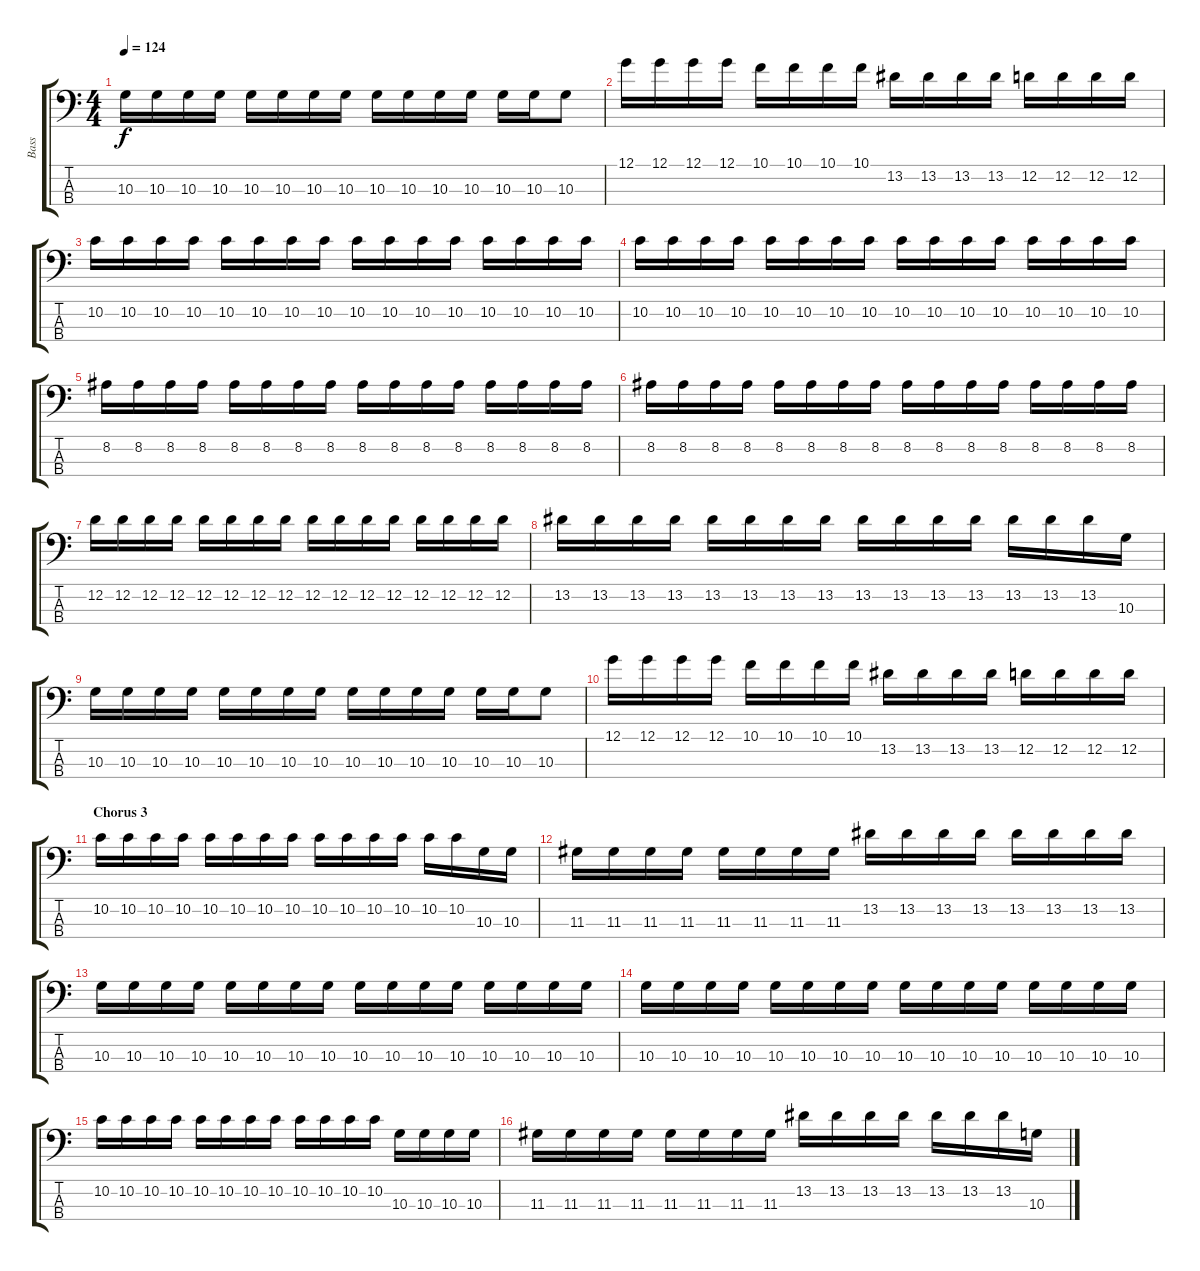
\track ("Bass" "Bass") {instrument electricbassfinger}
\staff {score tabs}
\tuning (G2 D2 A1 E1) {hide}
\ts (4 4)
\tempo 124
\clef f4
\ks c
10.3.16{dy f} 10.3.16 10.3.16 10.3.16 10.3.16 10.3.16 10.3.16 10.3.16 10.3.16 10.3.16 10.3.16 10.3.16 10.3.16 10.3.16 10.3.8 |
12.1.16 12.1.16 12.1.16 12.1.16 10.1.16 10.1.16 10.1.16 10.1.16 13.2.16 13.2.16 13.2.16 13.2.16 12.2.16 12.2.16 12.2.16 12.2.16 |
10.2.16 10.2.16 10.2.16 10.2.16 10.2.16 10.2.16 10.2.16 10.2.16 10.2.16 10.2.16 10.2.16 10.2.16 10.2.16 10.2.16 10.2.16 10.2.16 |
10.2.16 10.2.16 10.2.16 10.2.16 10.2.16 10.2.16 10.2.16 10.2.16 10.2.16 10.2.16 10.2.16 10.2.16 10.2.16 10.2.16 10.2.16 10.2.16 |
8.2.16 8.2.16 8.2.16 8.2.16 8.2.16 8.2.16 8.2.16 8.2.16 8.2.16 8.2.16 8.2.16 8.2.16 8.2.16 8.2.16 8.2.16 8.2.16 |
8.2.16 8.2.16 8.2.16 8.2.16 8.2.16 8.2.16 8.2.16 8.2.16 8.2.16 8.2.16 8.2.16 8.2.16 8.2.16 8.2.16 8.2.16 8.2.16 |
12.2.16 12.2.16 12.2.16 12.2.16 12.2.16 12.2.16 12.2.16 12.2.16 12.2.16 12.2.16 12.2.16 12.2.16 12.2.16 12.2.16 12.2.16 12.2.16 |
13.2.16 13.2.16 13.2.16 13.2.16 13.2.16 13.2.16 13.2.16 13.2.16 13.2.16 13.2.16 13.2.16 13.2.16 13.2.16 13.2.16 13.2.16 10.3.16 |
10.3.16 10.3.16 10.3.16 10.3.16 10.3.16 10.3.16 10.3.16 10.3.16 10.3.16 10.3.16 10.3.16 10.3.16 10.3.16 10.3.16 10.3.8 |
12.1.16 12.1.16 12.1.16 12.1.16 10.1.16 10.1.16 10.1.16 10.1.16 13.2.16 13.2.16 13.2.16 13.2.16 12.2.16 12.2.16 12.2.16 12.2.16 |
\section ("" "Chorus 3")
10.2.16 10.2.16 10.2.16 10.2.16 10.2.16 10.2.16 10.2.16 10.2.16 10.2.16 10.2.16 10.2.16 10.2.16 10.2.16 10.2.16 10.3.16 10.3.16 |
11.3.16 11.3.16 11.3.16 11.3.16 11.3.16 11.3.16 11.3.16 11.3.16 13.2.16 13.2.16 13.2.16 13.2.16 13.2.16 13.2.16 13.2.16 13.2.16 |
10.3.16 10.3.16 10.3.16 10.3.16 10.3.16 10.3.16 10.3.16 10.3.16 10.3.16 10.3.16 10.3.16 10.3.16 10.3.16 10.3.16 10.3.16 10.3.16 |
10.3.16 10.3.16 10.3.16 10.3.16 10.3.16 10.3.16 10.3.16 10.3.16 10.3.16 10.3.16 10.3.16 10.3.16 10.3.16 10.3.16 10.3.16 10.3.16 |
10.2.16 10.2.16 10.2.16 10.2.16 10.2.16 10.2.16 10.2.16 10.2.16 10.2.16 10.2.16 10.2.16 10.2.16 10.3.16 10.3.16 10.3.16 10.3.16 |
11.3.16 11.3.16 11.3.16 11.3.16 11.3.16 11.3.16 11.3.16 11.3.16 13.2.16 13.2.16 13.2.16 13.2.16 13.2.16 13.2.16 13.2.16 10.3.16
